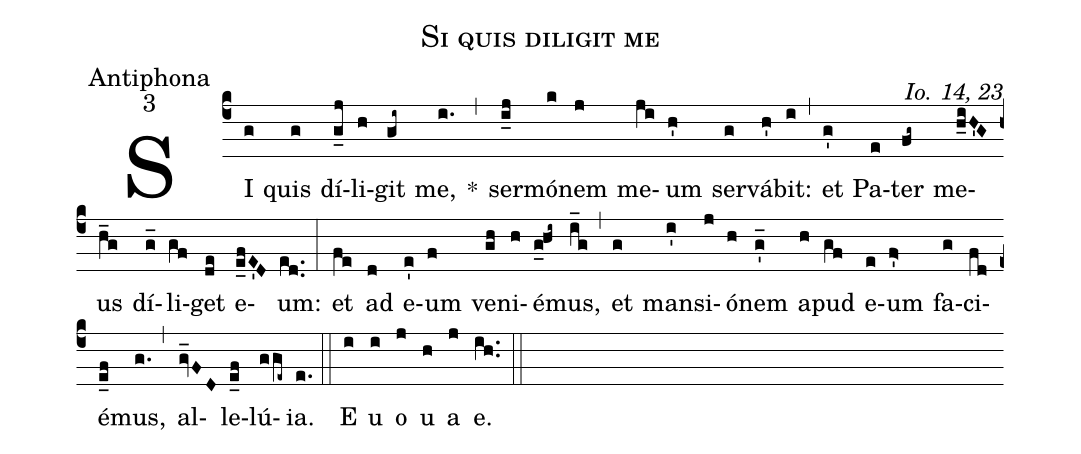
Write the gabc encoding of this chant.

name:Si quis diligit me;
office-part:Antiphona;
mode:3;
commentary:Io. 14, 23;
%%
(c4)
SI(g) quis(g) dí(g_j)li(h)git(gi~) me,(i.) *(,)
ser(i_j)mó(k)nem(j) me(ji)um(h') ser(g)vá(h')bit:(i) (,)
et(g') Pa(e)ter(fg~) me(h_iH'G)us(h_g) dí(g_)li(gf)get(de) e(e_fE'D)um:(ed..) (:)
et(fe) ad(d) e(e')um(f) ve(gh)ni(h)é(g_0!hi~)mus,(i_g) (,)
et(g) man(i')si(j)ó(h)nem(g'_) a(h)pud(gf) e(e)um(f>') fa(g)ci(fd)é(e_f)mus,(g.) (,)
al(gv_FD)le(e_f)lú(gge~)ia.(e.) (::)
E(i) u(i) o(j) u(h) a(j) e.(ih..) (::)
